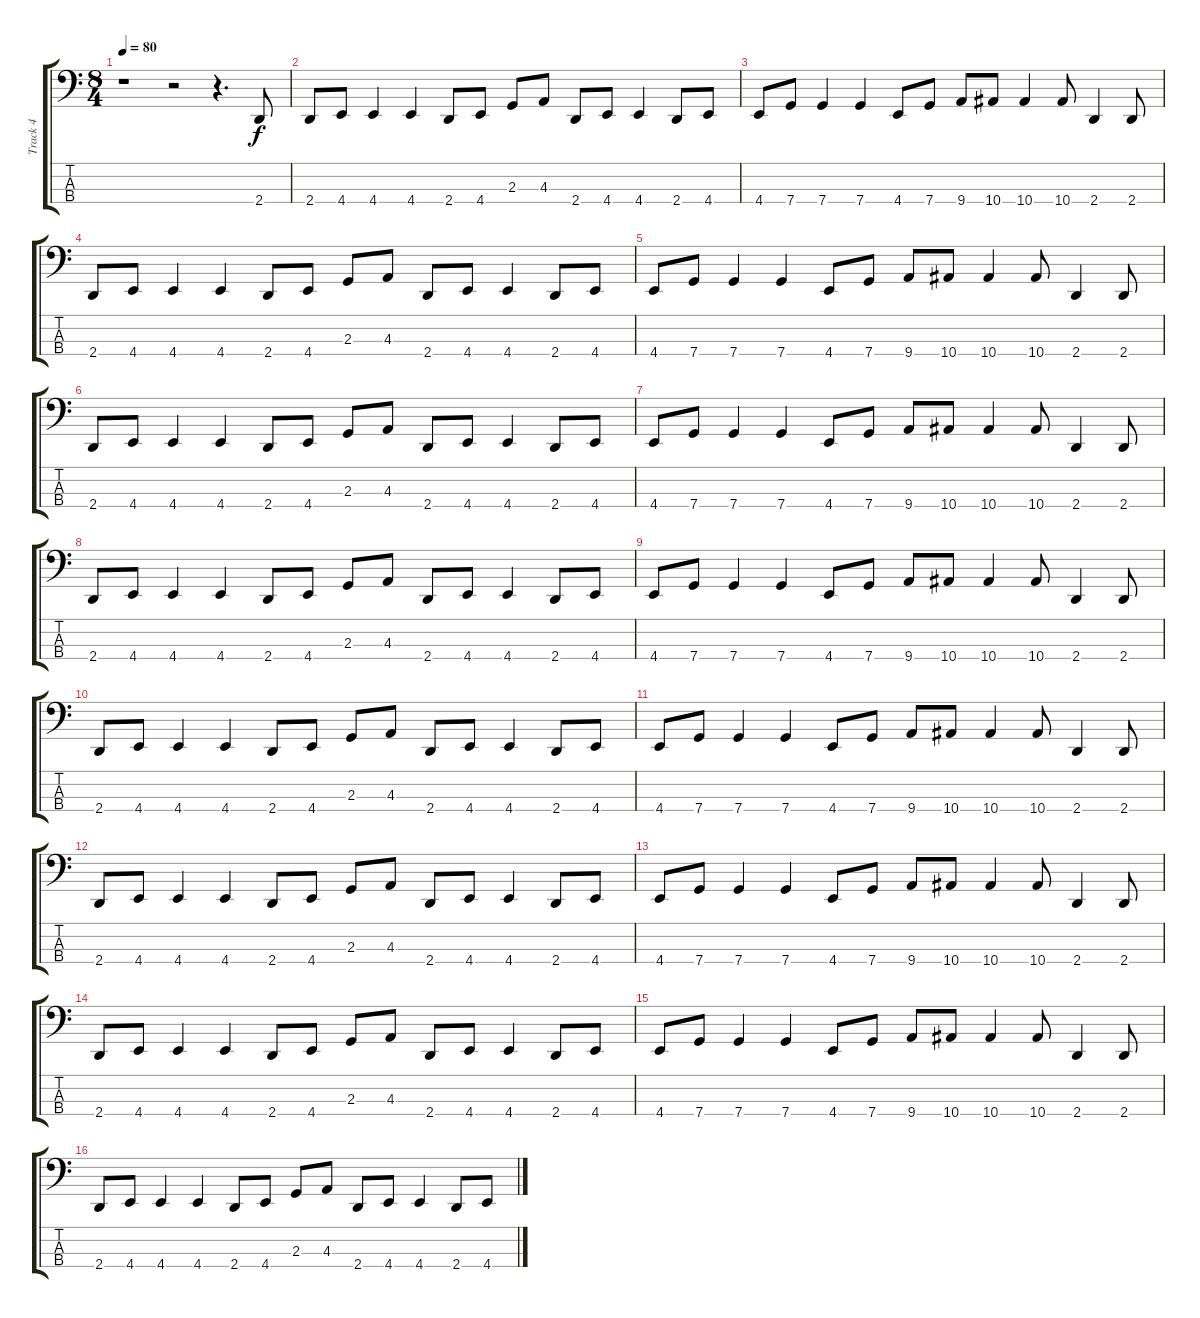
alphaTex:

\track ("Track 4" "Track 4") {instrument electricbassfinger}
\staff {score tabs}
\tuning (Eb2 Bb1 F1 C1) {hide}
\ts (8 4)
\tempo 80
\clef f4
\ks c
r.1{dy f} r.2 r.4{d} 2.4.8 |
2.4.8 4.4.8 4.4.4 4.4.4 2.4.8 4.4.8 2.3.8 4.3.8 2.4.8 4.4.8 4.4.4 2.4.8 4.4.8 |
4.4.8 7.4.8 7.4.4 7.4.4 4.4.8 7.4.8 9.4.8 10.4.8 10.4.4 10.4.8 2.4.4 2.4.8 |
2.4.8 4.4.8 4.4.4 4.4.4 2.4.8 4.4.8 2.3.8 4.3.8 2.4.8 4.4.8 4.4.4 2.4.8 4.4.8 |
4.4.8 7.4.8 7.4.4 7.4.4 4.4.8 7.4.8 9.4.8 10.4.8 10.4.4 10.4.8 2.4.4 2.4.8 |
2.4.8 4.4.8 4.4.4 4.4.4 2.4.8 4.4.8 2.3.8 4.3.8 2.4.8 4.4.8 4.4.4 2.4.8 4.4.8 |
4.4.8 7.4.8 7.4.4 7.4.4 4.4.8 7.4.8 9.4.8 10.4.8 10.4.4 10.4.8 2.4.4 2.4.8 |
2.4.8 4.4.8 4.4.4 4.4.4 2.4.8 4.4.8 2.3.8 4.3.8 2.4.8 4.4.8 4.4.4 2.4.8 4.4.8 |
4.4.8 7.4.8 7.4.4 7.4.4 4.4.8 7.4.8 9.4.8 10.4.8 10.4.4 10.4.8 2.4.4 2.4.8 |
2.4.8 4.4.8 4.4.4 4.4.4 2.4.8 4.4.8 2.3.8 4.3.8 2.4.8 4.4.8 4.4.4 2.4.8 4.4.8 |
4.4.8 7.4.8 7.4.4 7.4.4 4.4.8 7.4.8 9.4.8 10.4.8 10.4.4 10.4.8 2.4.4 2.4.8 |
2.4.8 4.4.8 4.4.4 4.4.4 2.4.8 4.4.8 2.3.8 4.3.8 2.4.8 4.4.8 4.4.4 2.4.8 4.4.8 |
4.4.8 7.4.8 7.4.4 7.4.4 4.4.8 7.4.8 9.4.8 10.4.8 10.4.4 10.4.8 2.4.4 2.4.8 |
2.4.8 4.4.8 4.4.4 4.4.4 2.4.8 4.4.8 2.3.8 4.3.8 2.4.8 4.4.8 4.4.4 2.4.8 4.4.8 |
4.4.8 7.4.8 7.4.4 7.4.4 4.4.8 7.4.8 9.4.8 10.4.8 10.4.4 10.4.8 2.4.4 2.4.8 |
2.4.8 4.4.8 4.4.4 4.4.4 2.4.8 4.4.8 2.3.8 4.3.8 2.4.8 4.4.8 4.4.4 2.4.8 4.4.8
